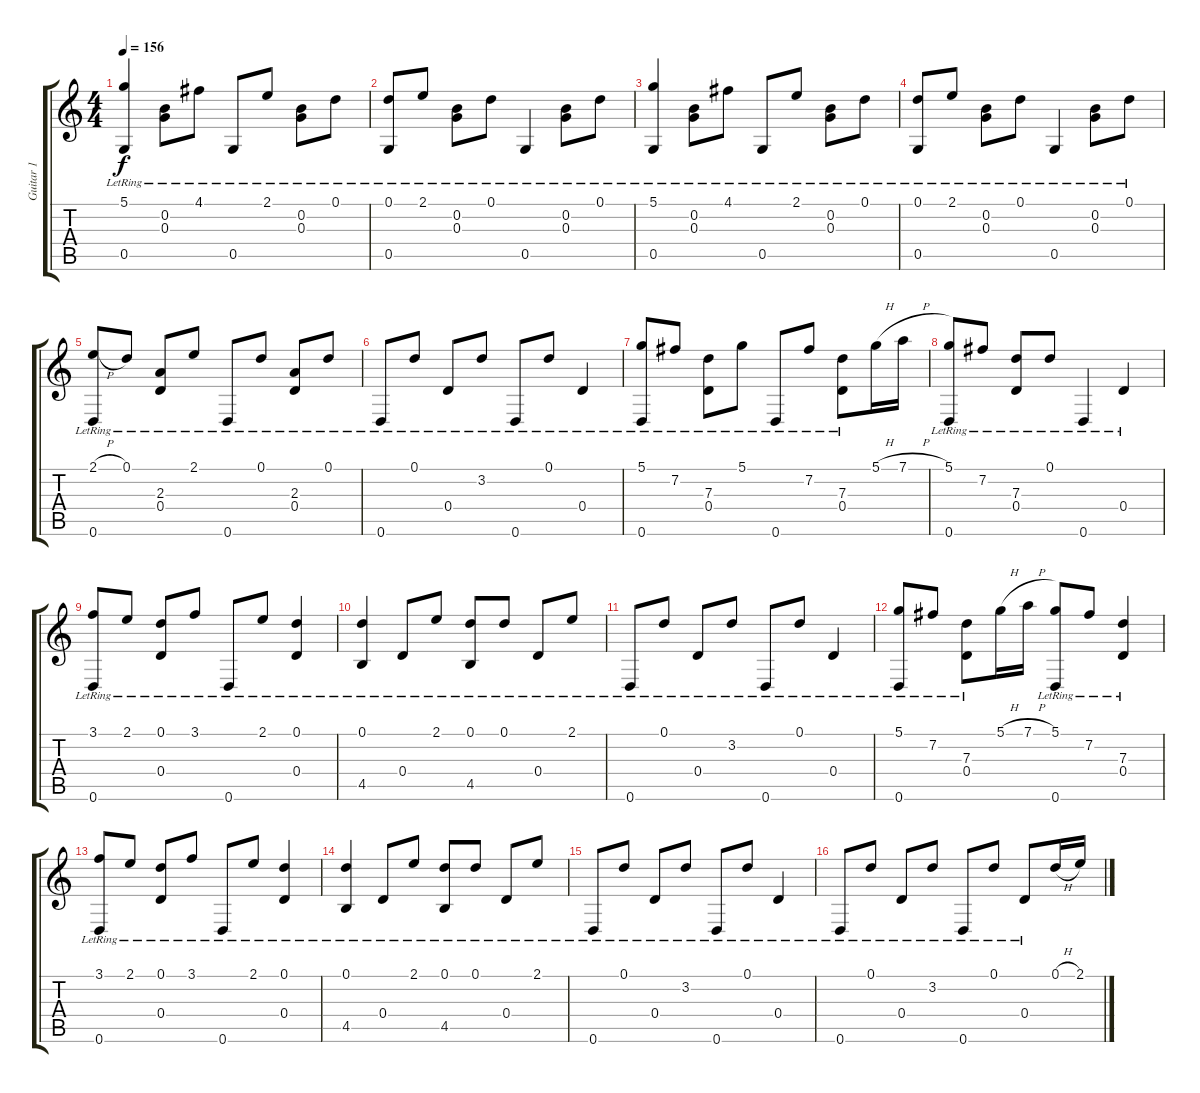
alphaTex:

\track ("Guitar 1" "Guitar 1") {instrument acousticguitarsteel}
\staff {score tabs}
\tuning (D4 B3 G3 D3 G2 D2) {hide}
\ts (4 4)
\tempo 156
\clef g2
\ks c
(5.1{lr} 0.5{lr}).4{dy f} (0.2{lr} 0.3{lr}).8 4.1{lr}.8 0.5{lr}.8 2.1{lr}.8 (0.2{lr} 0.3{lr}).8 0.1{lr}.8 |
(0.1{lr} 0.5{lr}).8 2.1{lr}.8 (0.2{lr} 0.3{lr}).8 0.1{lr}.8 0.5{lr}.4 (0.2{lr} 0.3{lr}).8 0.1{lr}.8 |
(5.1{lr} 0.5{lr}).4 (0.2{lr} 0.3{lr}).8 4.1{lr}.8 0.5{lr}.8 2.1{lr}.8 (0.2{lr} 0.3{lr}).8 0.1{lr}.8 |
(0.1{lr} 0.5{lr}).8 2.1{lr}.8 (0.2{lr} 0.3{lr}).8 0.1{lr}.8 0.5{lr}.4 (0.2{lr} 0.3{lr}).8 0.1{lr}.8 |
(2.1{h} 0.6{lr}).8 0.1{lr}.8 (2.3{lr} 0.4{lr}).8 2.1{lr}.8 0.6{lr}.8 0.1{lr}.8 (2.3{lr} 0.4{lr}).8 0.1{lr}.8 |
0.6{lr}.8 0.1{lr}.8 0.4{lr}.8 3.2{lr}.8 0.6{lr}.8 0.1{lr}.8 0.4{lr}.4 |
(5.1{lr} 0.6{lr}).8 7.2{lr}.8 (7.3{lr} 0.4{lr}).8 5.1{lr}.8 0.6{lr}.8 7.2{lr}.8 (7.3{lr} 0.4{lr}).8 5.1{h}.16 7.1{h}.16 |
(5.1{lr} 0.6{lr}).8 7.2{lr}.8 (7.3{lr} 0.4{lr}).8 0.1{lr}.8 0.6{lr}.4 0.4{lr}.4 |
(3.1{lr} 0.6{lr}).8 2.1{lr}.8 (0.1{lr} 0.4{lr}).8 3.1{lr}.8 0.6{lr}.8 2.1{lr}.8 (0.1{lr} 0.4{lr}).4 |
(0.1{lr} 4.5{lr}).4 0.4{lr}.8 2.1{lr}.8 (0.1{lr} 4.5{lr}).8 0.1{lr}.8 0.4{lr}.8 2.1{lr}.8 |
0.6{lr}.8 0.1{lr}.8 0.4{lr}.8 3.2{lr}.8 0.6{lr}.8 0.1{lr}.8 0.4{lr}.4 |
(5.1{lr} 0.6{lr}).8 7.2{lr}.8 (7.3{lr} 0.4{lr}).8 5.1{h}.16 7.1{h}.16 (5.1{lr} 0.6{lr}).8 7.2{lr}.8 (7.3{lr} 0.4{lr}).4 |
(3.1{lr} 0.6{lr}).8 2.1{lr}.8 (0.1{lr} 0.4{lr}).8 3.1{lr}.8 0.6{lr}.8 2.1{lr}.8 (0.1{lr} 0.4{lr}).4 |
(0.1{lr} 4.5{lr}).4 0.4{lr}.8 2.1{lr}.8 (0.1{lr} 4.5{lr}).8 0.1{lr}.8 0.4{lr}.8 2.1{lr}.8 |
0.6{lr}.8 0.1{lr}.8 0.4{lr}.8 3.2{lr}.8 0.6{lr}.8 0.1{lr}.8 0.4{lr}.4 |
0.6{lr}.8 0.1{lr}.8 0.4{lr}.8 3.2{lr}.8 0.6{lr}.8 0.1{lr}.8 0.4{lr}.8 0.1{h}.16 2.1{h}.16
